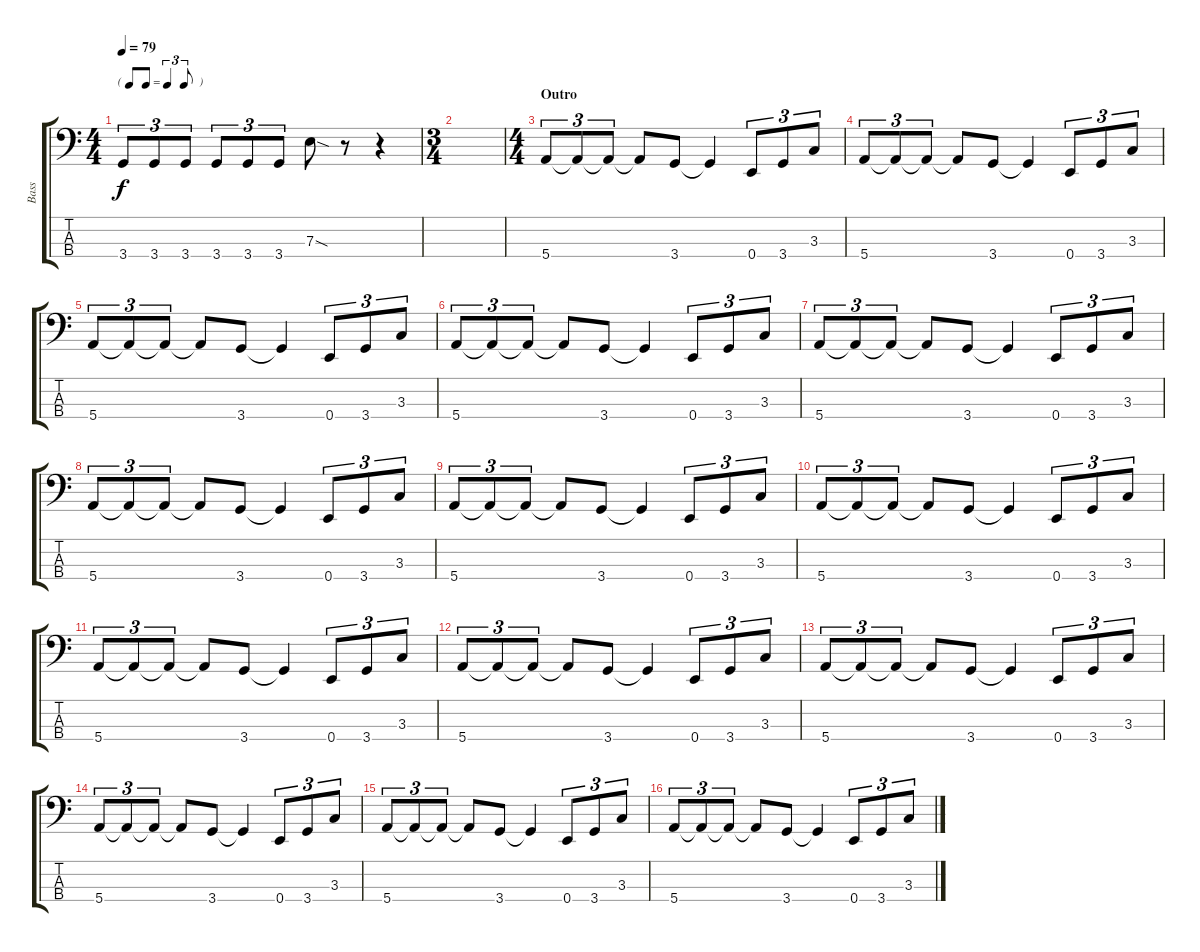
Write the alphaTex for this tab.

\track ("Bass" "Bass") {instrument electricbassfinger}
\staff {score tabs}
\tuning (G2 D2 A1 E1) {hide}
\ts (4 4)
\tf triplet8th
\tempo 79
\clef f4
\ks c
3.4.8{tu (3 2) dy f} 3.4.8{tu (3 2)} 3.4.8{tu (3 2)} 3.4.8{tu (3 2)} 3.4.8{tu (3 2)} 3.4.8{tu (3 2)} 7.3{sod}.8 r.8 r.4 |
\ts (3 4)
|
\ts (4 4)
\section ("" "Outro")
5.4.8{tu (3 2)} 5.4{t}.8{tu (3 2)} 5.4{t}.8{tu (3 2)} 5.4{t}.8 3.4.8 3.4{t}.4 0.4.8{tu (3 2)} 3.4.8{tu (3 2)} 3.3.8{tu (3 2)} |
5.4.8{tu (3 2)} 5.4{t}.8{tu (3 2)} 5.4{t}.8{tu (3 2)} 5.4{t}.8 3.4.8 3.4{t}.4 0.4.8{tu (3 2)} 3.4.8{tu (3 2)} 3.3.8{tu (3 2)} |
5.4.8{tu (3 2)} 5.4{t}.8{tu (3 2)} 5.4{t}.8{tu (3 2)} 5.4{t}.8 3.4.8 3.4{t}.4 0.4.8{tu (3 2)} 3.4.8{tu (3 2)} 3.3.8{tu (3 2)} |
5.4.8{tu (3 2)} 5.4{t}.8{tu (3 2)} 5.4{t}.8{tu (3 2)} 5.4{t}.8 3.4.8 3.4{t}.4 0.4.8{tu (3 2)} 3.4.8{tu (3 2)} 3.3.8{tu (3 2)} |
5.4.8{tu (3 2)} 5.4{t}.8{tu (3 2)} 5.4{t}.8{tu (3 2)} 5.4{t}.8 3.4.8 3.4{t}.4 0.4.8{tu (3 2)} 3.4.8{tu (3 2)} 3.3.8{tu (3 2)} |
5.4.8{tu (3 2)} 5.4{t}.8{tu (3 2)} 5.4{t}.8{tu (3 2)} 5.4{t}.8 3.4.8 3.4{t}.4 0.4.8{tu (3 2)} 3.4.8{tu (3 2)} 3.3.8{tu (3 2)} |
5.4.8{tu (3 2)} 5.4{t}.8{tu (3 2)} 5.4{t}.8{tu (3 2)} 5.4{t}.8 3.4.8 3.4{t}.4 0.4.8{tu (3 2)} 3.4.8{tu (3 2)} 3.3.8{tu (3 2)} |
5.4.8{tu (3 2)} 5.4{t}.8{tu (3 2)} 5.4{t}.8{tu (3 2)} 5.4{t}.8 3.4.8 3.4{t}.4 0.4.8{tu (3 2)} 3.4.8{tu (3 2)} 3.3.8{tu (3 2)} |
5.4.8{tu (3 2)} 5.4{t}.8{tu (3 2)} 5.4{t}.8{tu (3 2)} 5.4{t}.8 3.4.8 3.4{t}.4 0.4.8{tu (3 2)} 3.4.8{tu (3 2)} 3.3.8{tu (3 2)} |
5.4.8{tu (3 2)} 5.4{t}.8{tu (3 2)} 5.4{t}.8{tu (3 2)} 5.4{t}.8 3.4.8 3.4{t}.4 0.4.8{tu (3 2)} 3.4.8{tu (3 2)} 3.3.8{tu (3 2)} |
5.4.8{tu (3 2)} 5.4{t}.8{tu (3 2)} 5.4{t}.8{tu (3 2)} 5.4{t}.8 3.4.8 3.4{t}.4 0.4.8{tu (3 2)} 3.4.8{tu (3 2)} 3.3.8{tu (3 2)} |
5.4.8{tu (3 2)} 5.4{t}.8{tu (3 2)} 5.4{t}.8{tu (3 2)} 5.4{t}.8 3.4.8 3.4{t}.4 0.4.8{tu (3 2)} 3.4.8{tu (3 2)} 3.3.8{tu (3 2)} |
5.4.8{tu (3 2)} 5.4{t}.8{tu (3 2)} 5.4{t}.8{tu (3 2)} 5.4{t}.8 3.4.8 3.4{t}.4 0.4.8{tu (3 2)} 3.4.8{tu (3 2)} 3.3.8{tu (3 2)} |
5.4.8{tu (3 2)} 5.4{t}.8{tu (3 2)} 5.4{t}.8{tu (3 2)} 5.4{t}.8 3.4.8 3.4{t}.4 0.4.8{tu (3 2)} 3.4.8{tu (3 2)} 3.3.8{tu (3 2)}
